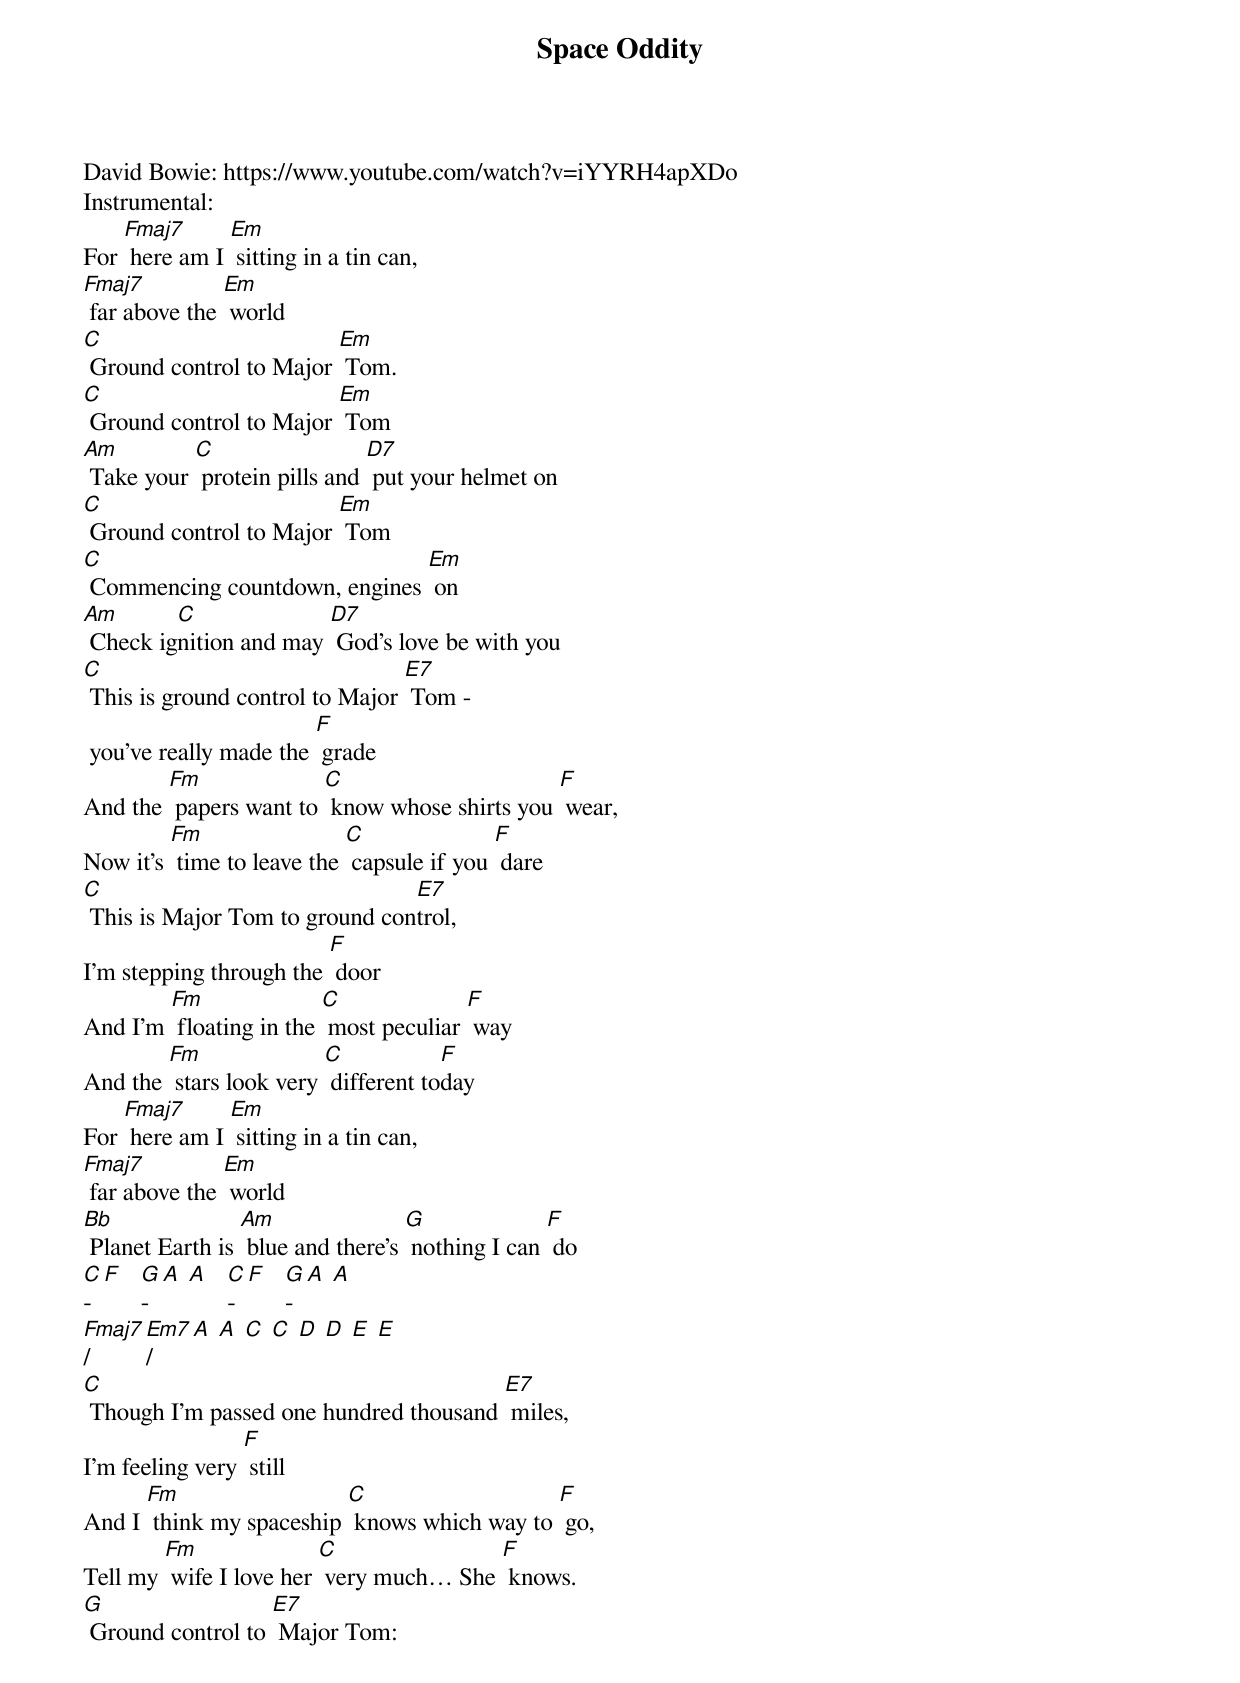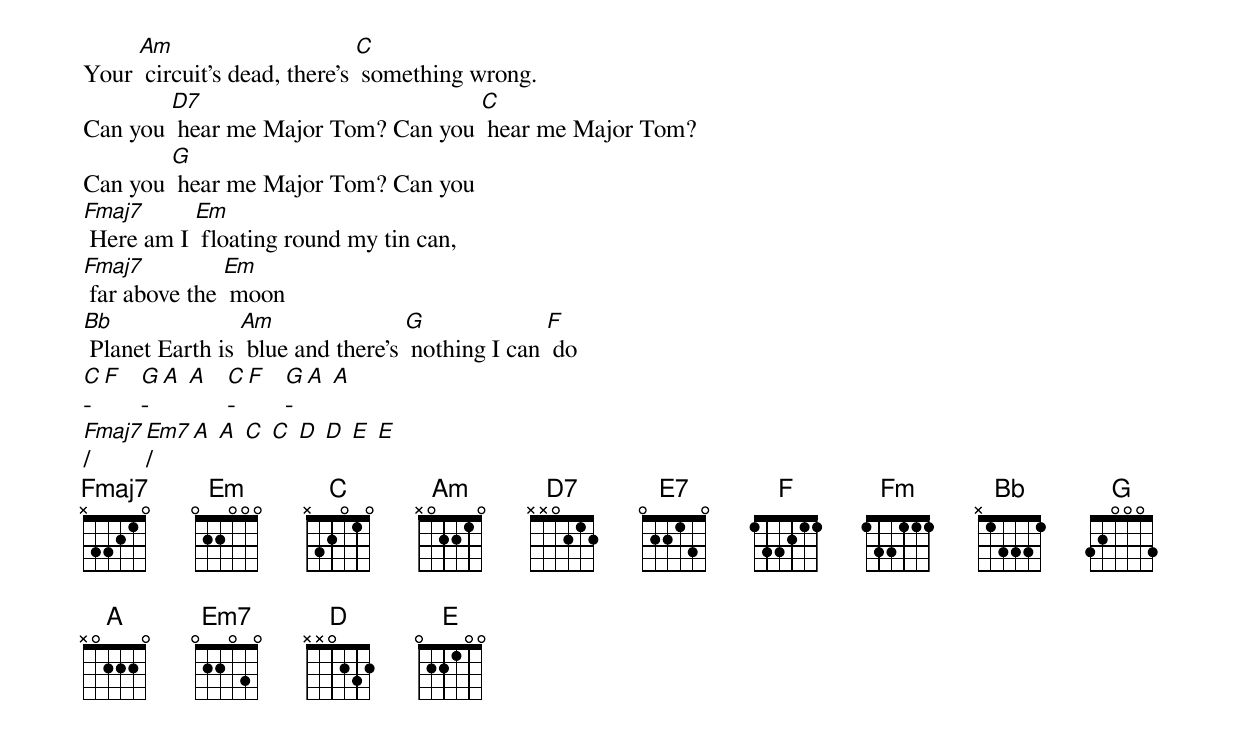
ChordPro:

{t: Space Oddity }
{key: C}
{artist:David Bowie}
David Bowie: https://www.youtube.com/watch?v=iYYRH4apXDo
{c: }
Instrumental:
For [Fmaj7] here am I [Em] sitting in a tin can,
[Fmaj7] far above the [Em] world
{c: }
[C] Ground control to Major [Em] Tom.
[C] Ground control to Major [Em] Tom
[Am] Take your [C] protein pills and [D7] put your helmet on
[C] Ground control to Major [Em] Tom
[C] Commencing countdown, engines [Em] on
[Am] Check ig[C]nition and may [D7] God's love be with you
{c: }
[C] This is ground control to Major [E7] Tom -
 you've really made the [F] grade
And the [Fm] papers want to [C] know whose shirts you [F] wear,
Now it's [Fm] time to leave the [C] capsule if you [F] dare
[C] This is Major Tom to ground con[E7]trol,
I'm stepping through the [F] door
And I'm [Fm] floating in the [C] most peculiar [F] way
And the [Fm] stars look very [C] different to[F]day
For [Fmaj7] here am I [Em] sitting in a tin can,
[Fmaj7] far above the [Em] world
[Bb] Planet Earth is [Am] blue and there's [G] nothing I can [F] do
{c: }
[C]-[F]   [G]-[A] [A]   [C]-[F]   [G]-[A] [A]
[Fmaj7]/ [Em7]/ [A] [A] [C] [C] [D] [D] [E] [E]
{c: }
[C] Though I'm passed one hundred thousand [E7] miles,
I'm feeling very [F] still
And I [Fm] think my spaceship [C] knows which way to [F] go,
Tell my [Fm] wife I love her [C] very much… She [F] knows.
{c: }
[G] Ground control to [E7] Major Tom:
Your [Am] circuit's dead, there's [C] something wrong.
Can you [D7] hear me Major Tom? Can you [C] hear me Major Tom?
Can you [G] hear me Major Tom? Can you
{c: }
[Fmaj7] Here am I [Em] floating round my tin can,
[Fmaj7] far above the [Em] moon
[Bb] Planet Earth is [Am] blue and there's [G] nothing I can [F] do
{c: }
[C]-[F]   [G]-[A] [A]   [C]-[F]   [G]-[A] [A]
[Fmaj7]/ [Em7]/ [A] [A] [C] [C] [D] [D] [E] [E]
